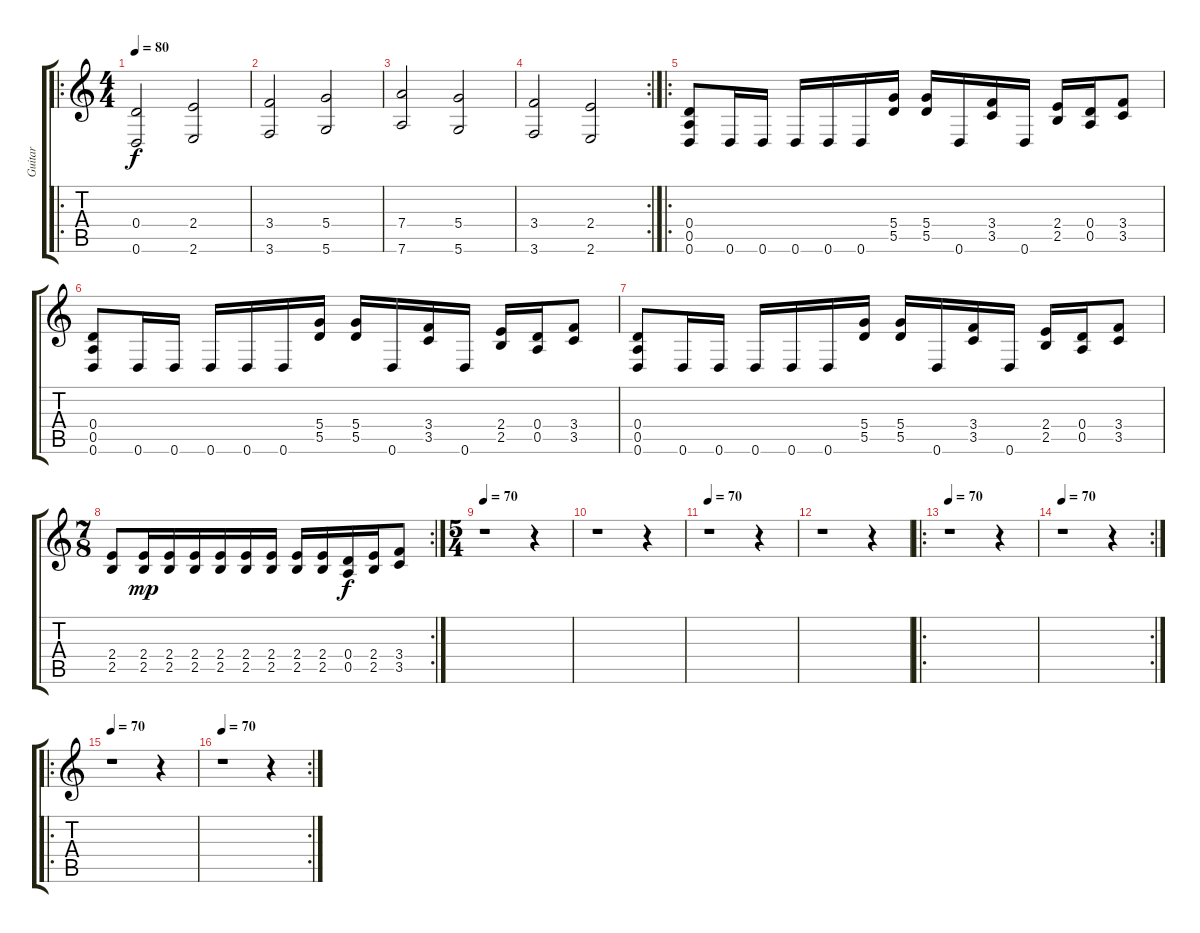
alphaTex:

\track ("Guitar" "Guitar") {instrument distortionguitar}
\staff {score tabs}
\tuning (E4 B3 G3 D3 A2 D2) {hide}
\ro
\ts (4 4)
\tempo 80
\clef g2
\ks c
(0.4 0.6).2{dy f} (2.4 2.6).2 |
(3.4 3.6).2 (5.4 5.6).2 |
(7.4 7.6).2 (5.4 5.6).2 |
\rc 2
(3.4 3.6).2 (2.4 2.6).2 |
\ro
(0.4 0.5 0.6).8{volume 13} 0.6.16 0.6.16 0.6.16 0.6.16 0.6.16 (5.4 5.5).16 (5.4 5.5).16 0.6.16 (3.4 3.5).16 0.6.16 (2.4 2.5).16 (0.4 0.5).16 (3.4 3.5).8 |
(0.4 0.5 0.6).8 0.6.16 0.6.16 0.6.16 0.6.16 0.6.16 (5.4 5.5).16 (5.4 5.5).16 0.6.16 (3.4 3.5).16 0.6.16 (2.4 2.5).16 (0.4 0.5).16 (3.4 3.5).8 |
(0.4 0.5 0.6).8 0.6.16 0.6.16 0.6.16 0.6.16 0.6.16 (5.4 5.5).16 (5.4 5.5).16 0.6.16 (3.4 3.5).16 0.6.16 (2.4 2.5).16 (0.4 0.5).16 (3.4 3.5).8 |
\rc 2
\ts (7 8)
(2.4 2.5).8 (2.4 2.5).16{dy mp} (2.4 2.5).16 (2.4 2.5).16 (2.4 2.5).16 (2.4 2.5).16 (2.4 2.5).16 (2.4 2.5).16 (2.4 2.5).16 (0.4 0.5).16{dy f} (2.4 2.5).16 (3.4 3.5).8 |
\ts (5 4)
\tempo 70
r.1 r.4 |
r.1 r.4 |
\tempo 70
r.1 r.4 |
r.1 r.4 |
\ro
\tempo 70
r.1 r.4 |
\rc 2
\tempo 70
r.1 r.4 |
\ro
\tempo 70
r.1 r.4 |
\rc 2
\tempo 70
r.1 r.4
